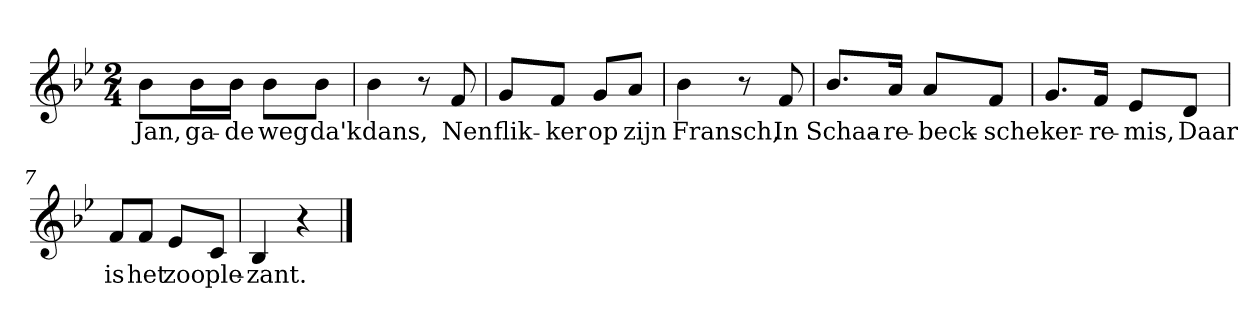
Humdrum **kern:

**kern	**text
*part1	*part1
*staff1	*staff1
*clefG2	*
*k[b-e-]	*
*B-:	*
*M2/4	*
*MM120	*
=1	=1
8b-\L	Jan,
16b-\L	ga-
16b-\JJ	-de
8b-\L	weg
8b-\J	da'k
=2	=2
4b-	dans,
8r	.
8f	Nen
=3	=3
8g/L	flik-
8f/J	-ker
8g/L	op
8a/J	zijn
=4	=4
4b-	Fransch,
8r	.
8f	In
=5	=5
8.b-/L	Schaa-
16a/Jk	-re-
8a/L	-beck-
8f/J	-sche
=6	=6
8.g/L	ker-
16f/Jk	-re-
8e-/L	-mis,
8d/J	Daar
=7	=7
8f/L	is
8f/J	het
8e-/L	zoo
8c/J	ple-
=8	=8
4B-	-zant.
4r	.
==	==
*-	*-
